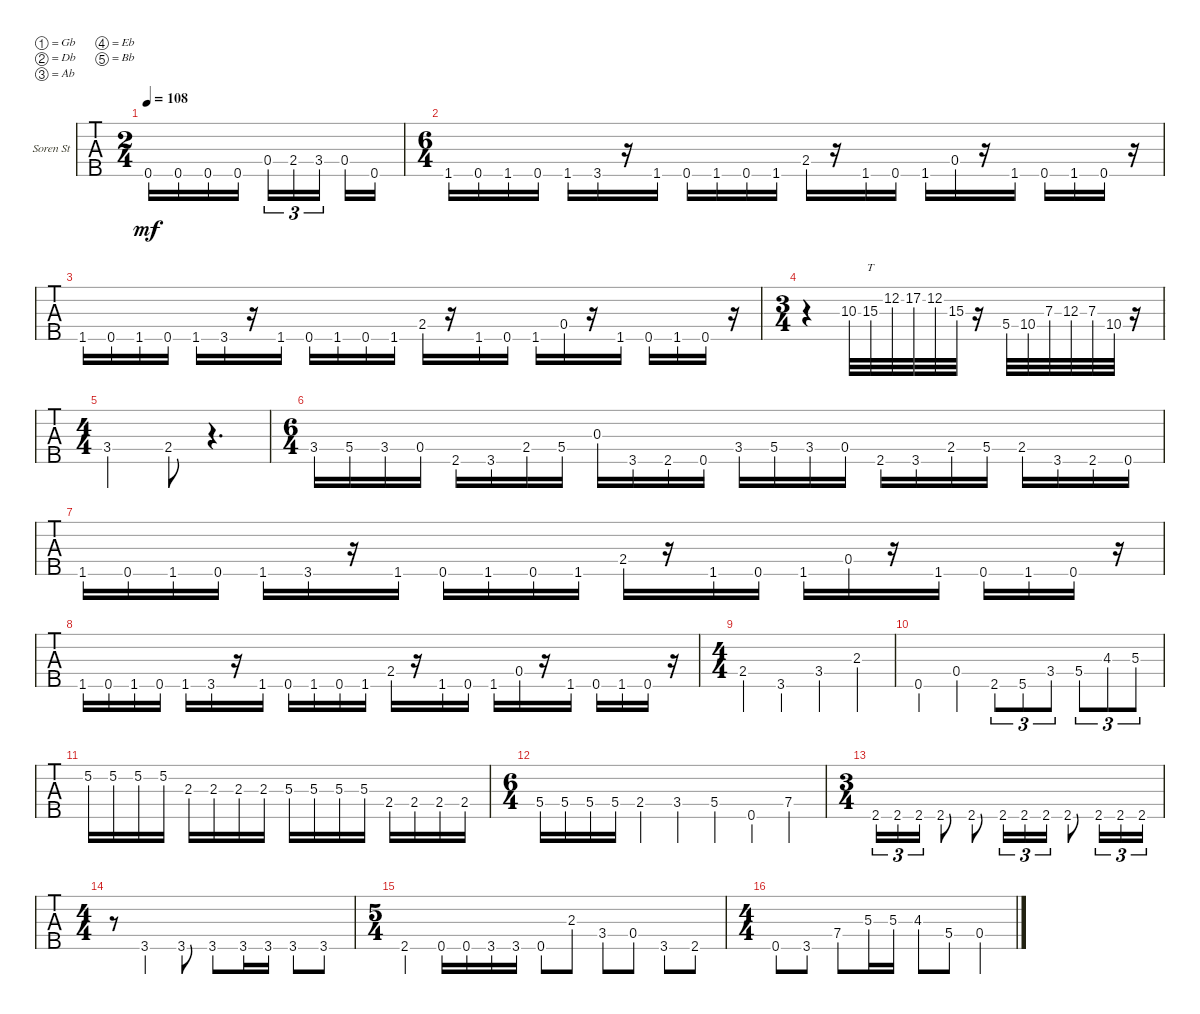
\defaultSystemsLayout 4
\bracketExtendMode groupsimilarinstruments
\firstSystemTrackNameOrientation horizontal
\otherSystemsTrackNameOrientation horizontal
\track ("Lord Chid-Lee Philosipher" "Soren St") {instrument electricbassfinger}
\staff {tabs}
\tuning (Gb2 Db2 Ab1 Eb1 Bb0)
\ts (2 4)
\tempo 108
\clef f4
\scale
0.395904
\ks c
0.5.16{dy mf} 0.5.16 0.5.16 0.5.16 0.4.16{tu (3 2)} 2.4.16{tu (3 2)} 3.4.16{tu (3 2)} 0.4.16 0.5.16 |
\ts (6 4)
\scale
0.395904 1.5.16 0.5.16 1.5.16 0.5.16 1.5.16 3.5.16 r.16 1.5.16 0.5.16 1.5.16 0.5.16 1.5.16 2.4.16 r.16 1.5.16 0.5.16 1.5.16 0.4.16 r.16 1.5.16 0.5.16 1.5.16 0.5.16 r.16 |
\scale
0.208191 1.5.16 0.5.16 1.5.16 0.5.16 1.5.16 3.5.16 r.16 1.5.16 0.5.16 1.5.16 0.5.16 1.5.16 2.4.16 r.16 1.5.16 0.5.16 1.5.16 0.4.16 r.16 1.5.16 0.5.16 1.5.16 0.5.16 r.16 |
\ts (3 4)
\scale
0.333333 r.4 10.3.32 15.3.32{tt} 12.2.32 17.2.32 12.2.32 15.3.32 r.16 5.4.32 10.4.32 7.3.32 12.3.32 7.3.32 10.4.32 r.16 |
\ts (4 4)
\scale
0.333333 3.4.2 2.4.8 r.4{d} |
\ts (6 4)
\scale
0.333333 3.4.16 5.4.16 3.4.16 0.4.16 2.5.16 3.5.16 2.4.16 5.4.16 0.3.16 3.5.16 2.5.16 0.5.16 3.4.16 5.4.16 3.4.16 0.4.16 2.5.16 3.5.16 2.4.16 5.4.16 2.4.16 3.5.16 2.5.16 0.5.16 |
\scale
0.256303 1.5.16 0.5.16 1.5.16 0.5.16 1.5.16 3.5.16 r.16 1.5.16 0.5.16 1.5.16 0.5.16 1.5.16 2.4.16 r.16 1.5.16 0.5.16 1.5.16 0.4.16 r.16 1.5.16 0.5.16 1.5.16 0.5.16 r.16 |
\scale
0.256303 1.5.16 0.5.16 1.5.16 0.5.16 1.5.16 3.5.16 r.16 1.5.16 0.5.16 1.5.16 0.5.16 1.5.16 2.4.16 r.16 1.5.16 0.5.16 1.5.16 0.4.16 r.16 1.5.16 0.5.16 1.5.16 0.5.16 r.16 |
\ts (4 4)
\scale
0.487395 2.4.4 3.5.4 3.4.4 2.3.4 |
\scale
0.256303 0.5.4 0.4.4 2.5.8{tu (3 2)} 5.5.8{tu (3 2)} 3.4.8{tu (3 2)} 5.4.8{tu (3 2)} 4.3.8{tu (3 2)} 5.3.8{tu (3 2)} |
\scale
0.256303 5.2.16 5.2.16 5.2.16 5.2.16 2.3.16 2.3.16 2.3.16 2.3.16 5.3.16 5.3.16 5.3.16 5.3.16 2.4.16 2.4.16 2.4.16 2.4.16 |
\ts (6 4)
\scale
0.487395 5.4.16 5.4.16 5.4.16 5.4.16 2.4.4 3.4.4 5.4.4 0.5.4 7.4.4 |
\ts (3 4)
\scale
0.333333 2.5{st}.16{tu (3 2)} 2.5{st}.16{tu (3 2)} 2.5{st}.16{tu (3 2)} 2.5.8 2.5.8 2.5{st}.16{tu (3 2)} 2.5{st}.16{tu (3 2)} 2.5{st}.16{tu (3 2)} 2.5.8 2.5{st}.16{tu (3 2)} 2.5{st}.16{tu (3 2)} 2.5{st}.16{tu (3 2)} |
\ts (4 4)
r.8 3.5.4 3.5.8 3.5.8 3.5{st}.16 3.5{st}.16 3.5.8 3.5.8 |
\ts (5 4)
2.5.4 0.5{st}.16 0.5{st}.16 3.5{st}.16 3.5{st}.16 0.5.8 2.3.8 3.4.8 0.4.8 3.5.8 2.5.8 |
\ts (4 4)
\scale
0.333333 0.5.8 3.5.8 7.4.8 5.3.16 5.3.16 4.3.8 5.4.8 0.4.4
